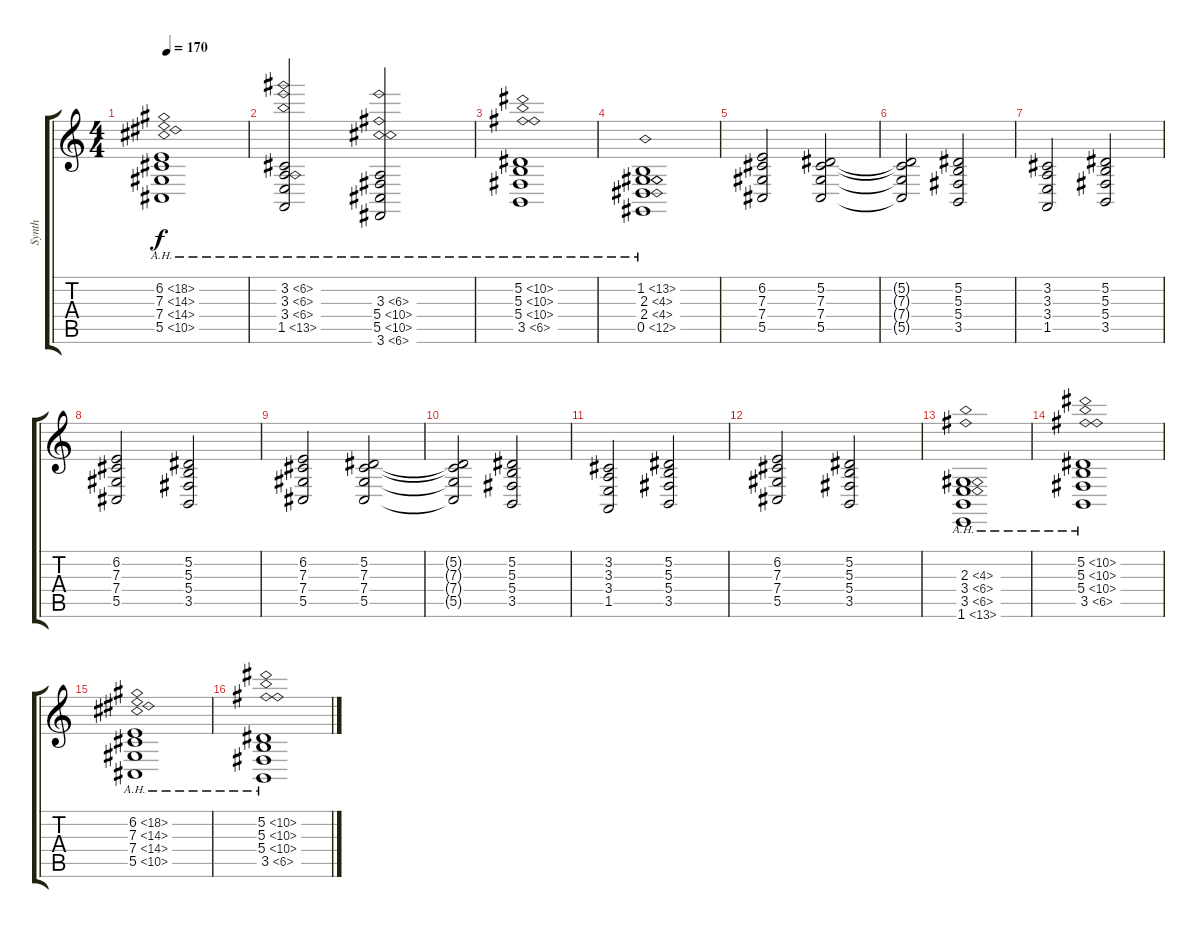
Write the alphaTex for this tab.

\track ("Synth" "Synth") {instrument stringensemble1}
\staff {score tabs}
\tuning (Eb4 Bb3 Gb3 Db3 Ab2 Eb2) {hide}
\ts (4 4)
\tempo 170
\clef g2
\ks c
(6.2{ah 12} 7.3{ah 7} 7.4{ah 7} 5.5{ah 5}).1{dy f} |
(3.2{ah 3} 3.3{ah 3} 3.4{ah 3} 1.5{ah 12}).2 (3.3{ah 3} 5.4{ah 5} 5.5{ah 5} 3.6{ah 3}).2 |
(5.2{ah 5} 5.3{ah 5} 5.4{ah 5} 3.5{ah 3}).1 |
(1.2{ah 12} 2.3{ah 2} 2.4{ah 2} 0.5{ah 12}).1 |
(6.2 7.3 7.4 5.5).2 (5.2 7.3 7.4 5.5).2 |
(5.2{t} 7.3{t} 7.4{t} 5.5{t}).2 (5.2 5.3 5.4 3.5).2 |
(3.2 3.3 3.4 1.5).2 (5.2 5.3 5.4 3.5).2 |
(6.2 7.3 7.4 5.5).2 (5.2 5.3 5.4 3.5).2 |
(6.2 7.3 7.4 5.5).2 (5.2 7.3 7.4 5.5).2 |
(5.2{t} 7.3{t} 7.4{t} 5.5{t}).2 (5.2 5.3 5.4 3.5).2 |
(3.2 3.3 3.4 1.5).2 (5.2 5.3 5.4 3.5).2 |
(6.2 7.3 7.4 5.5).2 (5.2 5.3 5.4 3.5).2 |
(2.3{ah 2} 3.4{ah 3} 3.5{ah 3} 1.6{ah 12}).1 |
(5.2{ah 5} 5.3{ah 5} 5.4{ah 5} 3.5{ah 3}).1 |
(6.2{ah 12} 7.3{ah 7} 7.4{ah 7} 5.5{ah 5}).1 |
(5.2{ah 5} 5.3{ah 5} 5.4{ah 5} 3.5{ah 3}).1
